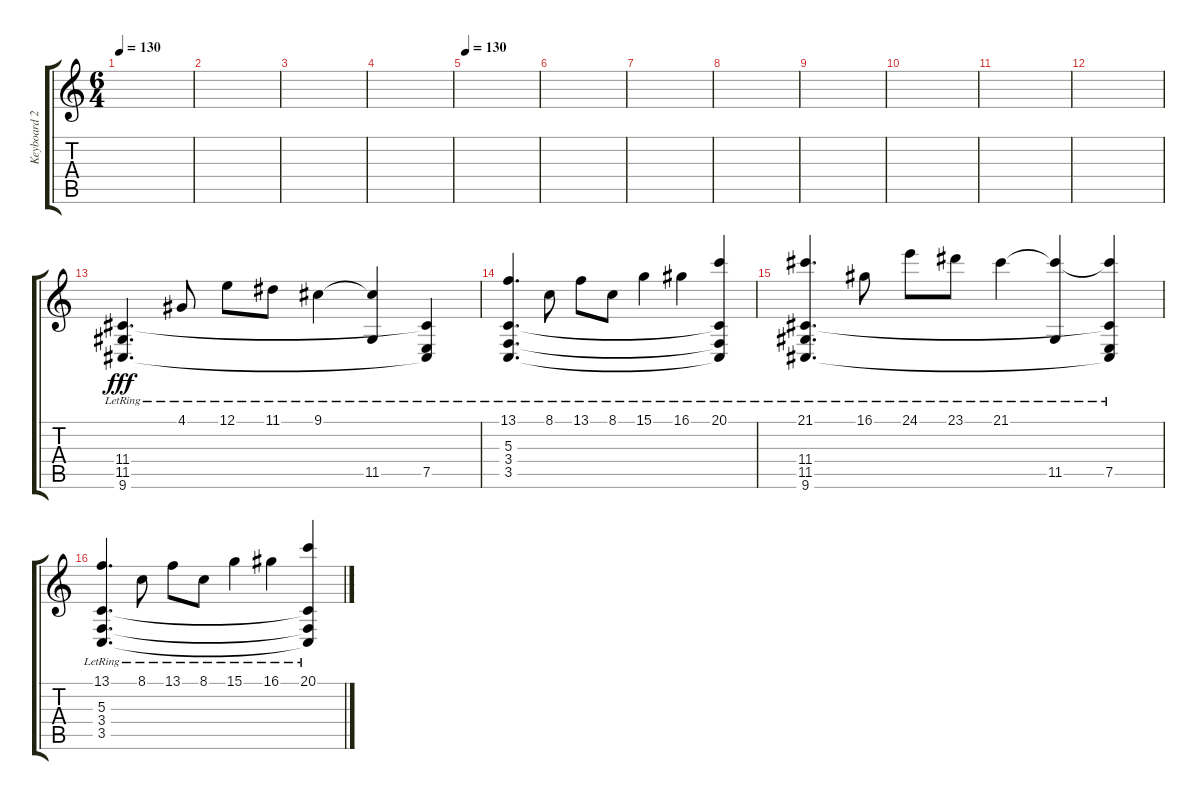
\track ("Keyboard 2 - Mustis" "Keyboard 2") {instrument musicbox}
\staff {score tabs}
\tuning (E4 B3 G3 D3 A2 E2) {hide}
\ts (6 4)
\tempo 130
\clef g2
\ks c
|
|
|
|
\tempo 130
|
|
|
|
|
|
|
|
(11.4{lr} 11.5{lr} 9.6{lr}).4{d dy fff volume 16 instrument acousticgrandpiano} 4.1{lr}.8 12.1{lr}.8 11.1{lr}.8 9.1{lr}.4 (9.1{t} 11.5{lr}).4 (11.4{t} 7.5{lr} 9.6{t}).4 |
(13.1{lr} 5.3{lr} 3.4{lr} 3.5{lr}).4{d} 8.1{lr}.8 13.1{lr}.8 8.1{lr}.8 15.1{lr}.4 16.1{lr}.4 (20.1{lr} 5.3{t} 3.4{t} 3.5{t}).4 |
(21.1{lr} 11.4{lr} 11.5{lr} 9.6{lr}).4{d} 16.1{lr}.8 24.1{lr}.8 23.1{lr}.8 21.1{lr}.4 (21.1{t} 11.5{lr}).4 (21.1{t} 11.4{t} 7.5{lr} 9.6{t}).4 |
(13.1{lr} 5.3{lr} 3.4{lr} 3.5{lr}).4{d} 8.1{lr}.8 13.1{lr}.8 8.1{lr}.8 15.1{lr}.4 16.1{lr}.4 (20.1{lr} 5.3{t} 3.4{t} 3.5{t}).4
